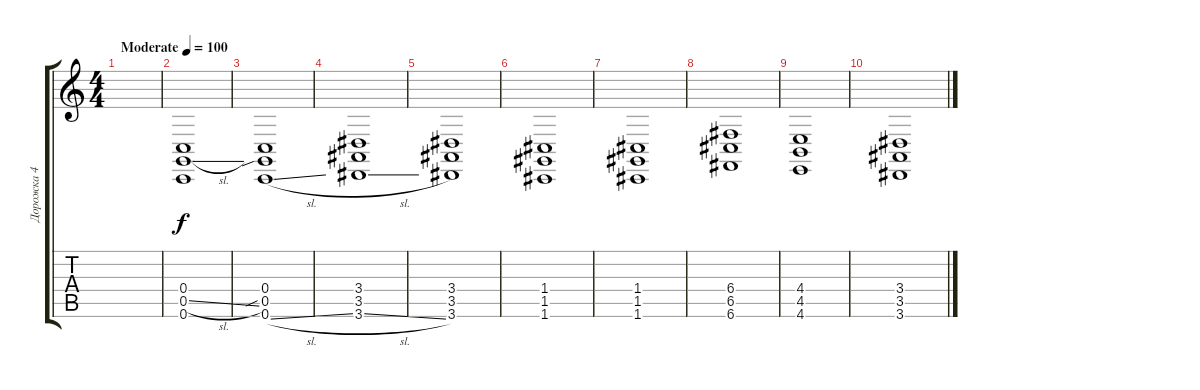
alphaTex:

\track ("Дорожка 4" "Дорожка 4") {instrument stringensemble2}
\staff {score tabs}
\tuning (D4 A3 F3 C3 G2 C2) {hide}
\ts (4 4)
\tempo (100 "Moderate")
\clef g2
\ks c
|
(0.4 0.5{sl} 0.6).1 |
(0.4 0.5{sib} 0.6{sl}).1 |
(3.4 3.5 3.6{sl}).1 |
(3.4 3.5 3.6).1 |
(1.4 1.5 1.6).1 |
(1.4 1.5 1.6).1 |
(6.4 6.5 6.6).1 |
(4.4 4.5 4.6).1 |
(3.4 3.5 3.6).1
